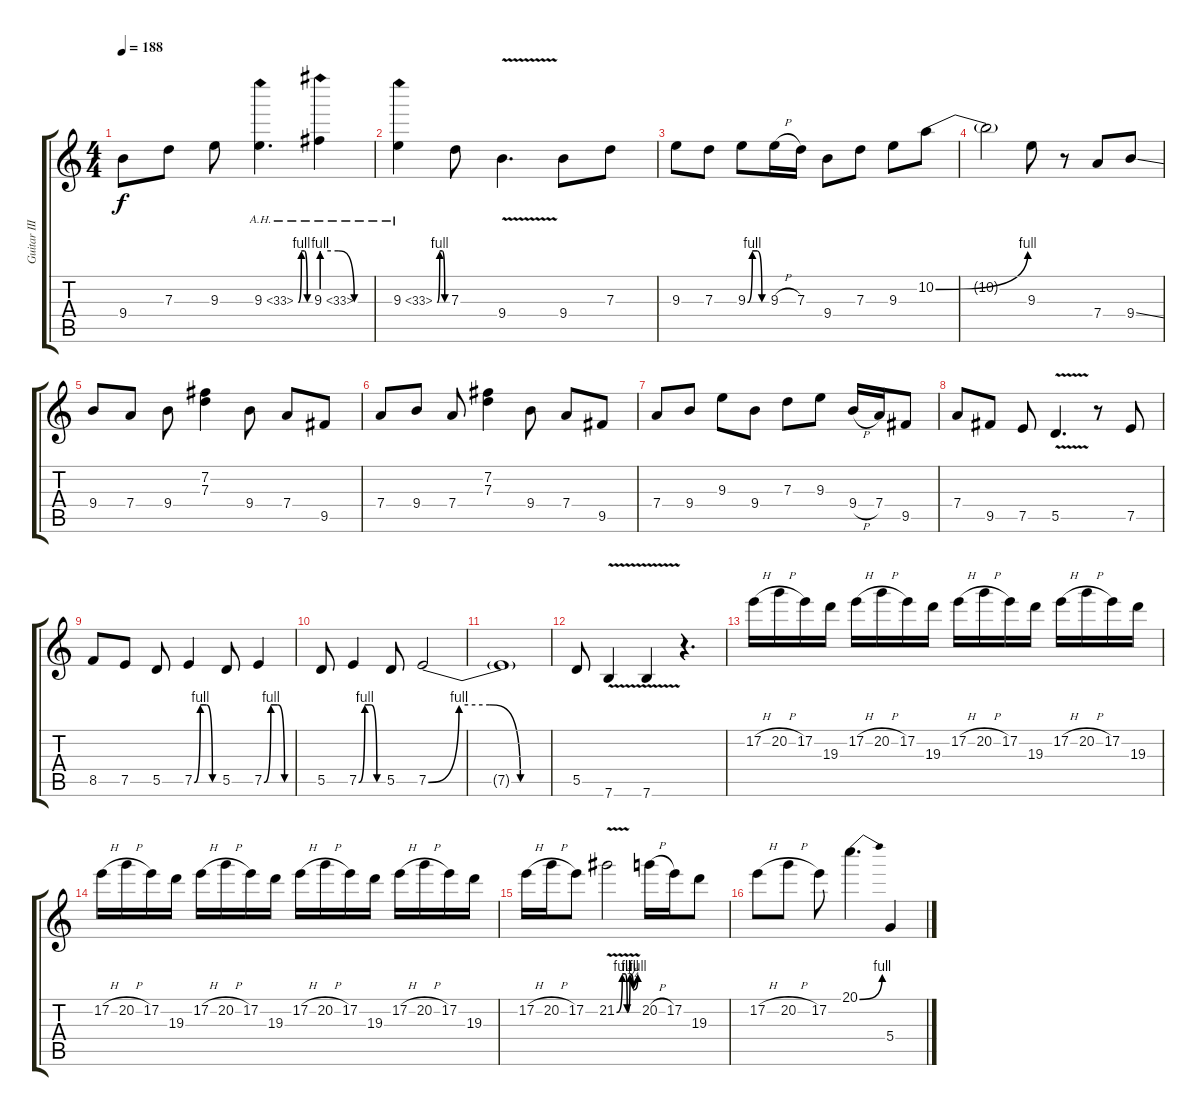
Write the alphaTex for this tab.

\track ("Guitar III - Lead Guitar" "Guitar III") {instrument distortionguitar}
\staff {score tabs}
\tuning (E4 B3 G3 D3 A2 E2) {hide}
\ts (4 4)
\tempo 188
\clef g2
\ks c
9.4.8{dy f} 7.3.8 9.3.8 9.3{be (custom 0 0 15 4 30 4 45 0 60 0) ah 24}.4{d} 9.3{be (custom 0 4 20 4 40 0 60 0) ah 24}.4 |
9.3{be (custom 0 0 15 4 30 4 45 0 60 0) ah 24}.4 7.3.8 9.4{v}.4{d} 9.4.8 7.3.8 |
9.3.8 7.3.8 9.3{be (custom 0 0 15 4 30 4 45 0 60 0)}.8 9.3{h}.16 7.3.16 9.4.8 7.3.8 9.3.8 10.2{be (bend 0 0 60 4)}.8 |
10.2{t}.2 9.3.8 r.8 7.4.8 9.4{ss}.8 |
9.4.8 7.4.8 9.4.8 (7.2 7.3).4 9.4.8 7.4.8 9.5.8 |
7.4.8 9.4.8 7.4.8 (7.2 7.3).4 9.4.8 7.4.8 9.5.8 |
7.4.8 9.4.8 9.3.8 9.4.8 7.3.8 9.3.8 9.4{h}.16 7.4.16 9.5.8 |
7.4.8 9.5.8 7.5.8 5.5{v}.4{d} r.8 7.5.8 |
8.5.8 7.5.8 5.5.8 7.5{be (custom 0 0 15 4 30 4 45 0 60 0)}.4 5.5.8 7.5{be (custom 0 0 15 4 30 4 45 0 60 0)}.4 |
5.5.8 7.5{be (custom 0 0 15 4 30 4 45 0 60 0)}.4 5.5.8 7.5{be (custom 0 0 15 4 30 4 45 0 60 0)}.2 |
7.5{t}.1 |
5.5.8 7.6{v}.4 7.6{v}.4 r.4{d} |
17.2{h}.16 20.2{h}.16 17.2.16 19.3.16 17.2{h}.16 20.2{h}.16 17.2.16 19.3.16 17.2{h}.16 20.2{h}.16 17.2.16 19.3.16 17.2{h}.16 20.2{h}.16 17.2.16 19.3.16 |
17.2{h}.16 20.2{h}.16 17.2.16 19.3.16 17.2{h}.16 20.2{h}.16 17.2.16 19.3.16 17.2{h}.16 20.2{h}.16 17.2.16 19.3.16 17.2{h}.16 20.2{h}.16 17.2.16 19.3.16 |
17.2{h}.16 20.2{h}.16 17.2.8 21.2{be (custom 0 0 16 4 24 4 30 0 38 4 47 1 60 4) v}.2 20.2{h}.16 17.2.16 19.3.8 |
17.2{h}.8 20.2{h}.8 17.2.8 20.1{be (bend 0 0 60 4)}.4{d} 5.4.4
